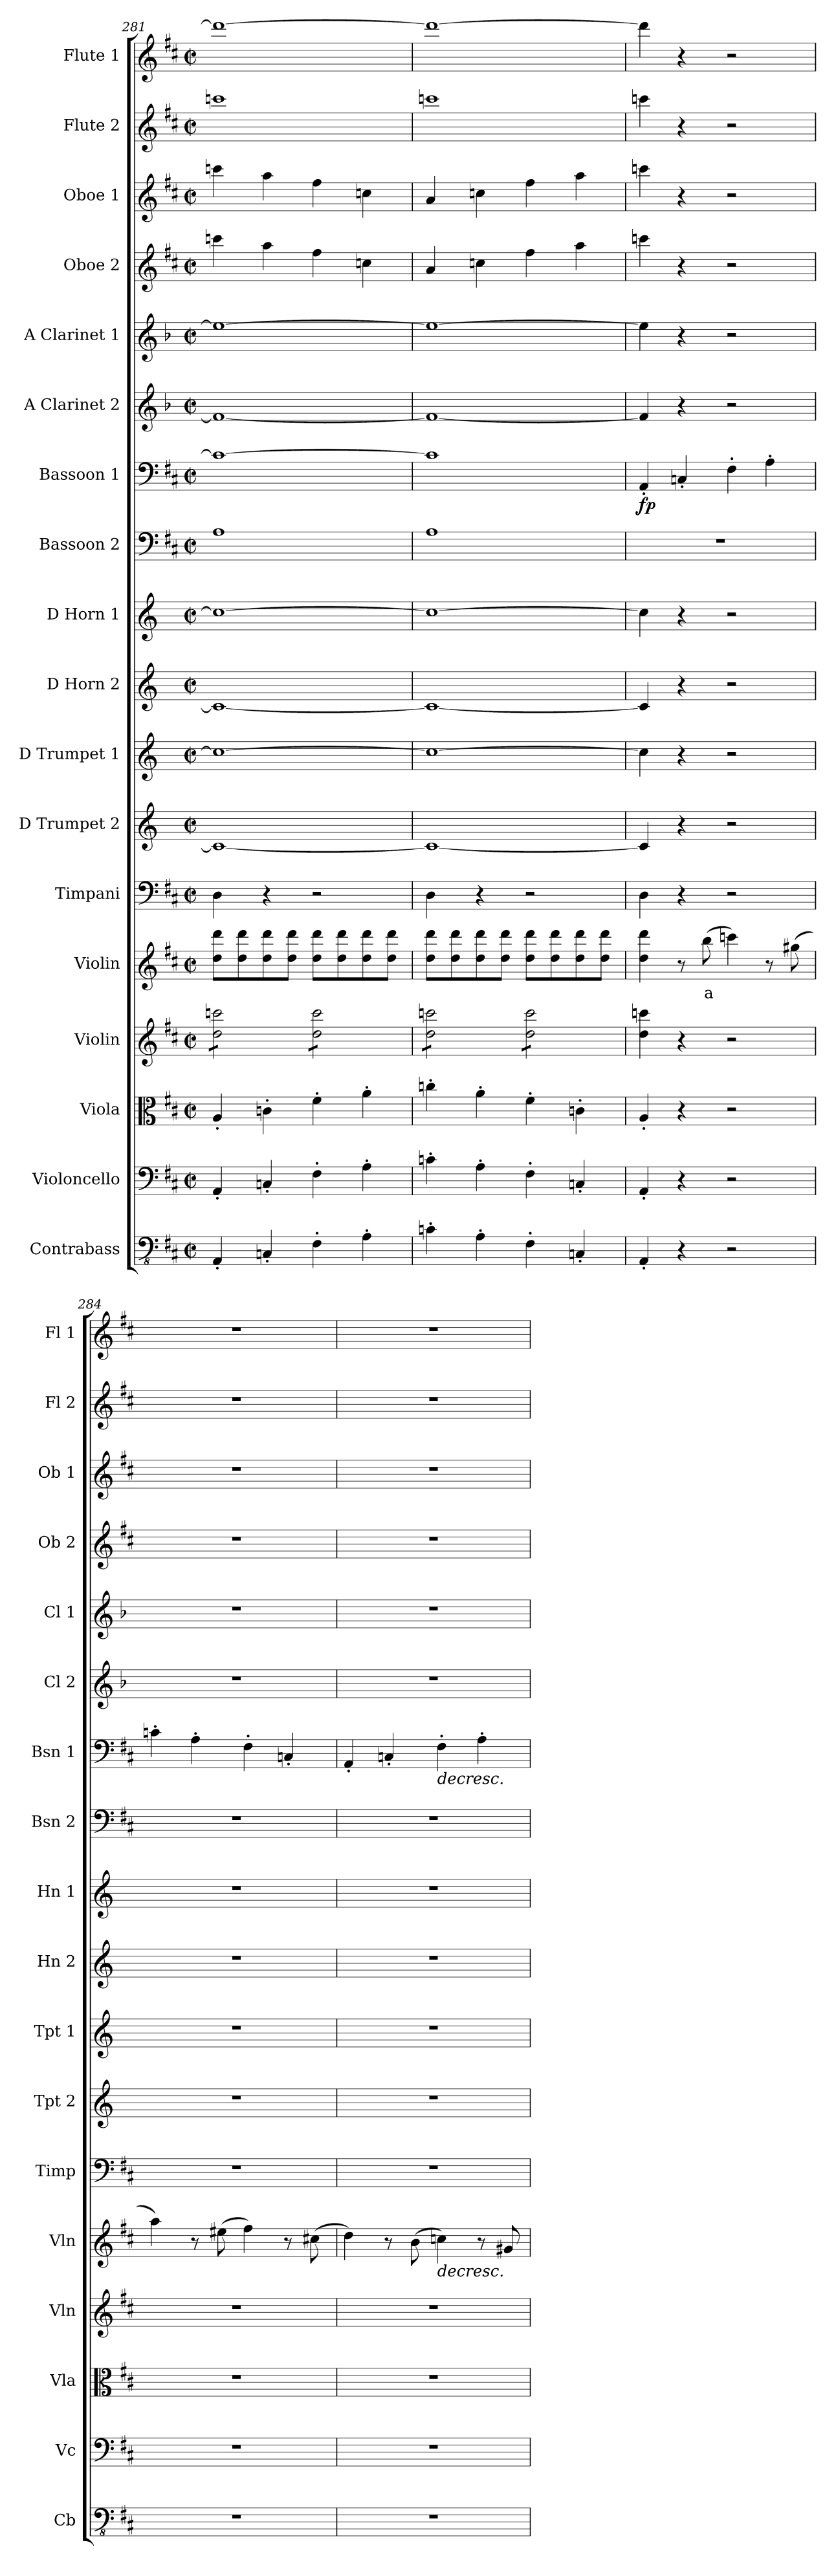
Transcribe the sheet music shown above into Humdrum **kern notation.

**kern	**kern	**kern	**kern	**kern	**text	**kern	**kern	**kern	**kern	**kern	**kern	**kern	**dynam	**kern	**kern	**kern	**kern	**kern	**kern
*part18	*part17	*part16	*part15	*part14	*part14	*part13	*part12	*part11	*part10	*part9	*part8	*part7	*part7	*part6	*part5	*part4	*part3	*part2	*part1
*staff18	*staff17	*staff16	*staff15	*staff14	*staff14	*staff13	*staff12	*staff11	*staff10	*staff9	*staff8	*staff7	*staff7	*staff6	*staff5	*staff4	*staff3	*staff2	*staff1
*I"Contrabass	*I"Violoncello	*I"Viola	*I"Violin	*I"Violin	*	*I"Timpani	*I"D Trumpet 2	*I"D Trumpet 1	*I"D Horn 2	*I"D Horn 1	*I"Bassoon 2	*I"Bassoon 1	*	*I"A Clarinet 2	*I"A Clarinet 1	*I"Oboe 2	*I"Oboe 1	*I"Flute 2	*I"Flute 1
*I'Cb	*I'Vc	*I'Vla	*I'Vln	*I'Vln	*	*I'Timp	*I'Tpt 2	*I'Tpt 1	*I'Hn 2	*I'Hn 1	*I'Bsn 2	*I'Bsn 1	*	*I'Cl 2	*I'Cl 1	*I'Ob 2	*I'Ob 1	*I'Fl 2	*I'Fl 1
*clefFv4	*clefF4	*clefC3	*clefG2	*clefG2	*	*clefF4	*clefG2	*clefG2	*clefG2	*clefG2	*clefF4	*clefF4	*	*clefG2	*clefG2	*clefG2	*clefG2	*clefG2	*clefG2
*	*	*	*	*	*	*	*ITrd-1c-2	*ITrd-1c-2	*ITrd6c10	*ITrd6c10	*	*	*	*ITrd2c3	*ITrd2c3	*	*	*	*
*k[f#c#]	*k[f#c#]	*k[f#c#]	*k[f#c#]	*k[f#c#]	*	*k[f#c#]	*k[f#c#]	*k[f#c#]	*k[f#c#]	*k[f#c#]	*k[f#c#]	*k[f#c#]	*	*k[f#c#]	*k[f#c#]	*k[f#c#]	*k[f#c#]	*k[f#c#]	*k[f#c#]
*M2/2	*M2/2	*M2/2	*M2/2	*M2/2	*	*M2/2	*M2/2	*M2/2	*M2/2	*M2/2	*M2/2	*M2/2	*	*M2/2	*M2/2	*M2/2	*M2/2	*M2/2	*M2/2
*met(c|)	*met(c|)	*met(c|)	*met(c|)	*met(c|)	*	*met(c|)	*met(c|)	*met(c|)	*met(c|)	*met(c|)	*met(c|)	*met(c|)	*	*met(c|)	*met(c|)	*met(c|)	*met(c|)	*met(c|)	*met(c|)
=281	=281	=281	=281	=281	=281	=281	=281	=281	=281	=281	=281	=281	=281	=281	=281	=281	=281	=281	=281
*	*	*	*tremolo	*	*	*	*	*	*	*	*	*	*	*	*	*	*	*	*
4AAA'/	4AA'/	4A'/	8dd\ 8cccn\L	8dd\ 8ddd\L	.	4D\	1d_	1dd_	1D_	1d_	1A	1c_	.	1d_	1cc_	4cccn\	4cccn\	1cccn	1ddd_
.	.	.	8dd\ 8cccn\	8dd\ 8ddd\	.	.	.	.	.	.	.	.	.	.	.	.	.	.	.
4CCn'/	4Cn'/	4cn'\	8dd\ 8cccn\	8dd\ 8ddd\	.	4r	.	.	.	.	.	.	.	.	.	4aa\	4aa\	.	.
.	.	.	8dd\ 8cccn\J	8dd\ 8ddd\J	.	.	.	.	.	.	.	.	.	.	.	.	.	.	.
4FF#'\	4F#'\	4f#'\	8dd\ 8ccc\L	8dd\ 8ddd\L	.	2r	.	.	.	.	.	.	.	.	.	4ff#\	4ff#\	.	.
.	.	.	8dd\ 8ccc\	8dd\ 8ddd\	.	.	.	.	.	.	.	.	.	.	.	.	.	.	.
4AA'\	4A'\	4a'\	8dd\ 8ccc\	8dd\ 8ddd\	.	.	.	.	.	.	.	.	.	.	.	4ccn\	4ccn\	.	.
.	.	.	8dd\ 8ccc\J	8dd\ 8ddd\J	.	.	.	.	.	.	.	.	.	.	.	.	.	.	.
=282	=282	=282	=282	=282	=282	=282	=282	=282	=282	=282	=282	=282	=282	=282	=282	=282	=282	=282	=282
4Cn'\	4cn'\	4ccn'\	8dd\ 8cccn\L	8dd\ 8ddd\L	.	4D\	1d_	1dd_	1D_	1d_	1A	1c]	.	1d_	1cc_	4a/	4a/	1cccn	1ddd_
.	.	.	8dd\ 8cccn\	8dd\ 8ddd\	.	.	.	.	.	.	.	.	.	.	.	.	.	.	.
4AA'\	4A'\	4a'\	8dd\ 8cccn\	8dd\ 8ddd\	.	4r	.	.	.	.	.	.	.	.	.	4ccn\	4ccn\	.	.
.	.	.	8dd\ 8cccn\J	8dd\ 8ddd\J	.	.	.	.	.	.	.	.	.	.	.	.	.	.	.
4FF#'\	4F#'\	4f#'\	8dd\ 8ccc\L	8dd\ 8ddd\L	.	2r	.	.	.	.	.	.	.	.	.	4ff#\	4ff#\	.	.
.	.	.	8dd\ 8ccc\	8dd\ 8ddd\	.	.	.	.	.	.	.	.	.	.	.	.	.	.	.
4CCn'/	4Cn'/	4cn'\	8dd\ 8ccc\	8dd\ 8ddd\	.	.	.	.	.	.	.	.	.	.	.	4aa\	4aa\	.	.
.	.	.	8dd\ 8ccc\J	8dd\ 8ddd\J	.	.	.	.	.	.	.	.	.	.	.	.	.	.	.
*	*	*	*Xtremolo	*	*	*	*	*	*	*	*	*	*	*	*	*	*	*	*
!!LO:PB:g=z
=283	=283	=283	=283	=283	=283	=283	=283	=283	=283	=283	=283	=283	=283	=283	=283	=283	=283	=283	=283
!	!	!	!	!	!	!	!	!	!	!	!	!	!LO:DY:b	!	!	!	!	!	!
4AAA'/	4AA'/	4A'/	4dd\ 4cccn\	4dd\ 4ddd\	.	4D\	4d/]	4dd\]	4D/]	4d\]	1r	4AA'/	fp	4d/]	4cc\]	4cccn\	4cccn\	4cccn\	4ddd\]
4r	4r	4r	4r	8r	.	4r	4r	4r	4r	4r	.	4Cn'/	.	4r	4r	4r	4r	4r	4r
!	!	!	!	!	!LO:LY:b:color=#FF0000	!	!	!	!	!	!	!	!	!	!	!	!	!	!
.	.	.	.	(>8bb\	a	.	.	.	.	.	.	.	.	.	.	.	.	.	.
2r	2r	2r	2r	4cccn\)	.	2r	2r	2r	2r	2r	.	4F#'\	.	2r	2r	2r	2r	2r	2r
.	.	.	.	8r	.	.	.	.	.	.	.	4A'\	.	.	.	.	.	.	.
.	.	.	.	(>8gg#X\	.	.	.	.	.	.	.	.	.	.	.	.	.	.	.
=284	=284	=284	=284	=284	=284	=284	=284	=284	=284	=284	=284	=284	=284	=284	=284	=284	=284	=284	=284
1r	1r	1r	1r	4aa\)	.	1r	1r	1r	1r	1r	1r	4cn'\	.	1r	1r	1r	1r	1r	1r
.	.	.	.	8r	.	.	.	.	.	.	.	4A'\	.	.	.	.	.	.	.
.	.	.	.	(>8ee#X\	.	.	.	.	.	.	.	.	.	.	.	.	.	.	.
.	.	.	.	4ff#\)	.	.	.	.	.	.	.	4F#'\	.	.	.	.	.	.	.
.	.	.	.	8r	.	.	.	.	.	.	.	4Cn'/	.	.	.	.	.	.	.
.	.	.	.	(>8cc#X\	.	.	.	.	.	.	.	.	.	.	.	.	.	.	.
=285	=285	=285	=285	=285	=285	=285	=285	=285	=285	=285	=285	=285	=285	=285	=285	=285	=285	=285	=285
1r	1r	1r	1r	4dd\)	.	1r	1r	1r	1r	1r	1r	4AA'/	.	1r	1r	1r	1r	1r	1r
.	.	.	.	8r	.	.	.	.	.	.	.	4Cn'/	.	.	.	.	.	.	.
.	.	.	.	(>8b\	.	.	.	.	.	.	.	.	.	.	.	.	.	.	.
!	!	!	!	!	!	!	!	!	!	!	!	!LO:TX:b:i:t=decresc.	!	!	!	!	!	!	!
!	!	!	!	!LO:TX:b:i:t=decresc.	!	!	!	!	!	!	!	!	!	!	!	!	!	!	!
.	.	.	.	4ccn\)	.	.	.	.	.	.	.	4F#'\	.	.	.	.	.	.	.
.	.	.	.	8r	.	.	.	.	.	.	.	4A'\	.	.	.	.	.	.	.
.	.	.	.	8g#X/	.	.	.	.	.	.	.	.	.	.	.	.	.	.	.
=	=	=	=	=	=	=	=	=	=	=	=	=	=	=	=	=	=	=	=
*-	*-	*-	*-	*-	*-	*-	*-	*-	*-	*-	*-	*-	*-	*-	*-	*-	*-	*-	*-
